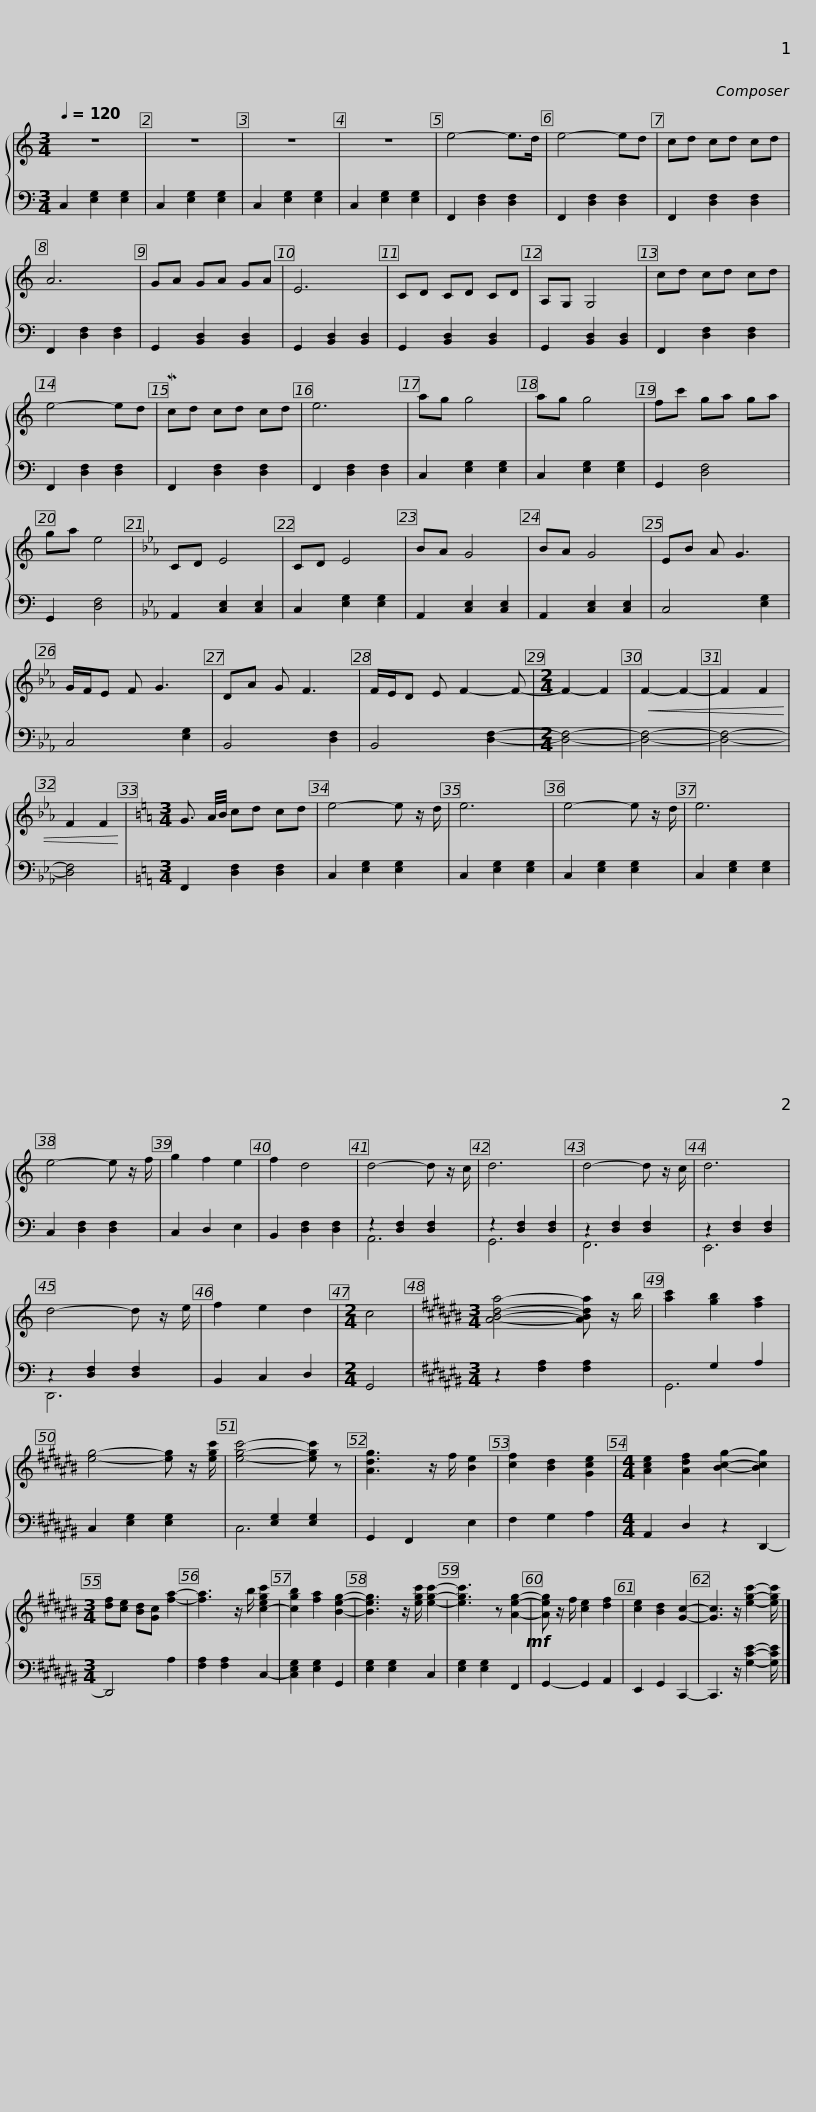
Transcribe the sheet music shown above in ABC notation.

X:1
%%score { 1 | ( 2 3 ) }
L:1/8
Q:1/4=120
M:3/4
I:linebreak $
K:C
V:1 treble
V:2 bass
V:3 bass
V:1
 z6 | z6 | z6 | z6 | e4- e>d | %5
 e4- ed | cd cd cd | A6 | GA GA GA | E6 |$ %10
 CD CD CD | A,G, G,4 | cd cd cd | e4- ed | Mcd cd cd | %15
 e6 | ag g4 | ag g4 | fc' ga ga |$ ga e4 | %20
[K:Eb] CD E4 | CD E4 | BA G4 | BA G4 | EB A G3 | %25
 G/F/E F G3 | DA G F3 |$ F/E/D E F2- F- |[M:2/4] F2- F2 |!<(! F2- F2- | %30
 F2 F2 | F2 F2!<)! |[K:C][M:3/4] G3/2 A/4B/4 cd cd |[K:C] e4- e z/ d/ | e6 | %35
 e4- e z/ d/ | e6 |$ e4- e z/ f/ | g2 f2 e2 |[K:C] f2 d4 | %40
 d4- d z/ c/ | d6 | d4- d z/ c/ | d6 | d4- d z/ e/ | %45
 f2 e2 d2 |$[M:2/4] c4 |[K:C#][M:3/4] [ABda]4- [ABda] z/ b/ | [ac']2 [gb]2 [fa]2 | [eg]4- [eg] z/ [egc']/ | %50
 [egc']4- [egc'] z | [Adg]3 z/ f/ [Be]2 | [cf]2 [Bd]2 [Gce]2 |[M:4/4] [Ace]2 [Adf]2 [Bcg]2- [Bcg]2 |$[M:3/4] [df][ce] [Bd][Gc] [fa]2- | %55
 [fa]3 z/ b/ [c-egc']2 | [cgb]2 [fa]2 [Beg]2- | [Beg]3 z/ [egc']/ [egc']2- | [egc']3 z [Aeg]2-!mf! | [Aeg] z/ f/ [ce]2 [df]2 | %60
 [ce]2 [Bd]2 [Gc]2- | [Gc]3 z/ [egc']2- [egc']/ |] %62
V:2
 C,2 [E,G,]2 [E,G,]2 | C,2 [E,G,]2 [E,G,]2 | C,2 [E,G,]2 [E,G,]2 | C,2 [E,G,]2 [E,G,]2 | F,,2 [D,F,]2 [D,F,]2 | %5
 F,,2 [D,F,]2 [D,F,]2 | F,,2 [D,F,]2 [D,F,]2 | F,,2 [D,F,]2 [D,F,]2 | G,,2 [B,,D,]2 [B,,D,]2 | G,,2 [B,,D,]2 [B,,D,]2 |$ %10
 G,,2 [B,,D,]2 [B,,D,]2 | G,,2 [B,,D,]2 [B,,D,]2 | F,,2 [D,F,]2 [D,F,]2 | F,,2 [D,F,]2 [D,F,]2 | F,,2 [D,F,]2 [D,F,]2 | %15
 F,,2 [D,F,]2 [D,F,]2 | C,2 [E,G,]2 [E,G,]2 | C,2 [E,G,]2 [E,G,]2 | G,,2 [D,F,]4 |$ G,,2 [D,F,]4 | %20
[K:Eb] A,,2 [C,E,]2 [C,E,]2 | C,2 [E,G,]2 [E,G,]2 | A,,2 [C,E,]2 [C,E,]2 | A,,2 [C,E,]2 [C,E,]2 | C,4 [E,G,]2 | %25
 C,4 [E,G,]2 | B,,4 [D,F,]2 |$ B,,4 [D,F,]2- |[M:2/4] [D,F,]4- | [D,F,]4- | %30
 [D,F,]4- | [D,F,]4 |[K:C][M:3/4] F,,2 [D,F,]2 [D,F,]2 |[K:C] C,2 [E,G,]2 [E,G,]2 | C,2 [E,G,]2 [E,G,]2 | %35
 C,2 [E,G,]2 [E,G,]2 | C,2 [E,G,]2 [E,G,]2 |$ C,2 [D,F,]2 [D,F,]2 | C,2 D,2 E,2 |[K:C] B,,2 [D,F,]2 [D,F,]2 | %40
 z2 [D,F,]2 [D,F,]2 | z2 [D,F,]2 [D,F,]2 | z2 [D,F,]2 [D,F,]2 | z2 [D,F,]2 [D,F,]2 | z2 [D,F,]2 [D,F,]2 | %45
 B,,2 C,2 D,2 |$[M:2/4] G,,4 |[K:C#][M:3/4] z2 [F,A,]2 [F,A,]2 | x2 G,2 A,2 | C,2 [E,G,]2 [E,G,]2 | %50
 x2 [E,G,]2 [E,G,]2 | G,,2 F,,2 E,2 | F,2 G,2 A,2 |[M:4/4] A,,2 D,2 z2 D,,2- |$[M:3/4] D,,4 A,2 | %55
 [F,A,]2 [F,A,]2 C,2- | [C,E,G,]2 [E,G,]2 G,,2 | [E,G,]2 [E,G,]2 C,2 | [E,G,]2 [E,G,]2 F,,2 | G,,2- G,,2 A,,2 | %60
 E,,2 G,,2 C,,2- | C,,3 z/ [G,CE]2- [G,CE]/ |] %62
V:3
 x6 | x6 | x6 | x6 | x6 | %5
 x6 | x6 | x6 | x6 | x6 |$ %10
 x6 | x6 | x6 | x6 | x6 | %15
 x6 | x6 | x6 | x6 |$ x6 | %20
[K:Eb] x6 | x6 | x6 | x6 | x6 | %25
 x6 | x6 |$ x6 |[M:2/4] x4 | x4 | %30
 x4 | x4 |[K:C][M:3/4] x6 |[K:C] x6 | x6 | %35
 x6 | x6 |$ x6 | x6 |[K:C] x6 | %40
 A,,6 | G,,6 | F,,6 | E,,6 | D,,6 | %45
 x6 |$[M:2/4] x4 |[K:C#][M:3/4] x6 | G,,6 | x6 | %50
 C,6 | x6 | x6 |[M:4/4] x8 |$[M:3/4] x6 | %55
 x6 | x6 | x6 | x6 | x6 | %60
 x6 | x6 |] %62
